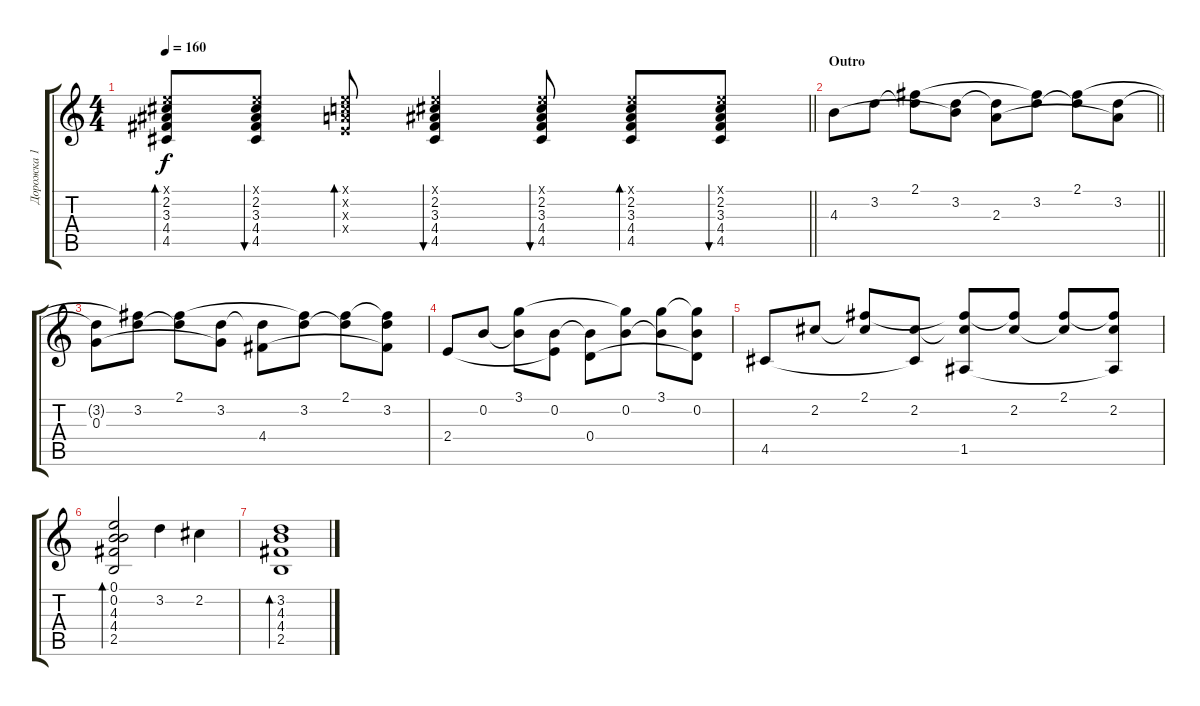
\track ("Дорожка 1" "Дорожка 1") {instrument acousticguitarsteel}
\staff {score tabs}
\tuning (E4 B3 G3 D3 A2 E2) {hide}
\ts (4 4)
\tempo 160
\clef g2
\barLineRight lightlight
\ks c
(0.1{x} 2.2 3.3 4.4 4.5).8{bd 60 dy f} (0.1{x} 2.2 3.3 4.4 4.5).8{bu 60} (0.1{x} 1.2{x} 2.3{x} 2.4{x}).8{bd 60} (0.1{x} 2.2 3.3 4.4 4.5).4{bu 60} (0.1{x} 2.2 3.3 4.4 4.5).8{bu 60} (0.1{x} 2.2 3.3 4.4 4.5).8{bd 60} (0.1{x} 2.2 3.3 4.4 4.5).8{bu 60} |
\section ("" "Outro")
\barLineRight lightlight
4.3.8 3.2.8 (2.1 3.2{t}).8 (3.2 4.3{t}).8 (3.2{t} 2.3).8 (2.1{t} 3.2).8 (2.1 3.2{t}).8 (3.2 2.3{t}).8 |
(3.2{t} 0.3).8 (2.1{t} 3.2).8 (2.1 3.2{t}).8 (3.2 0.3{t}).8 (3.2{t} 4.4).8 (2.1{t} 3.2).8 (2.1 3.2{t}).8 (2.1{t} 3.2 4.4{t}).8 |
2.4.8 0.2.8 (3.1 0.2{t}).8 (0.2 2.4{t}).8 (0.2{t} 0.4).8 (3.1{t} 0.2).8 (3.1 0.2{t}).8 (3.1{t} 0.2 0.4{t}).8 |
4.5.8 2.2.8 (2.1 2.2{t}).8 (2.2 4.5{t}).8 (2.1{t} 2.2{t} 1.5).8 (2.1{t} 2.2).8 (2.1 2.2{t}).8 (2.1{t} 2.2 1.5{t}).8 |
(0.1 0.2 4.3 4.4 2.5).2{bd 60} 3.2.4 2.2.4 |
(3.2 4.3 4.4 2.5).1{bd 60}
